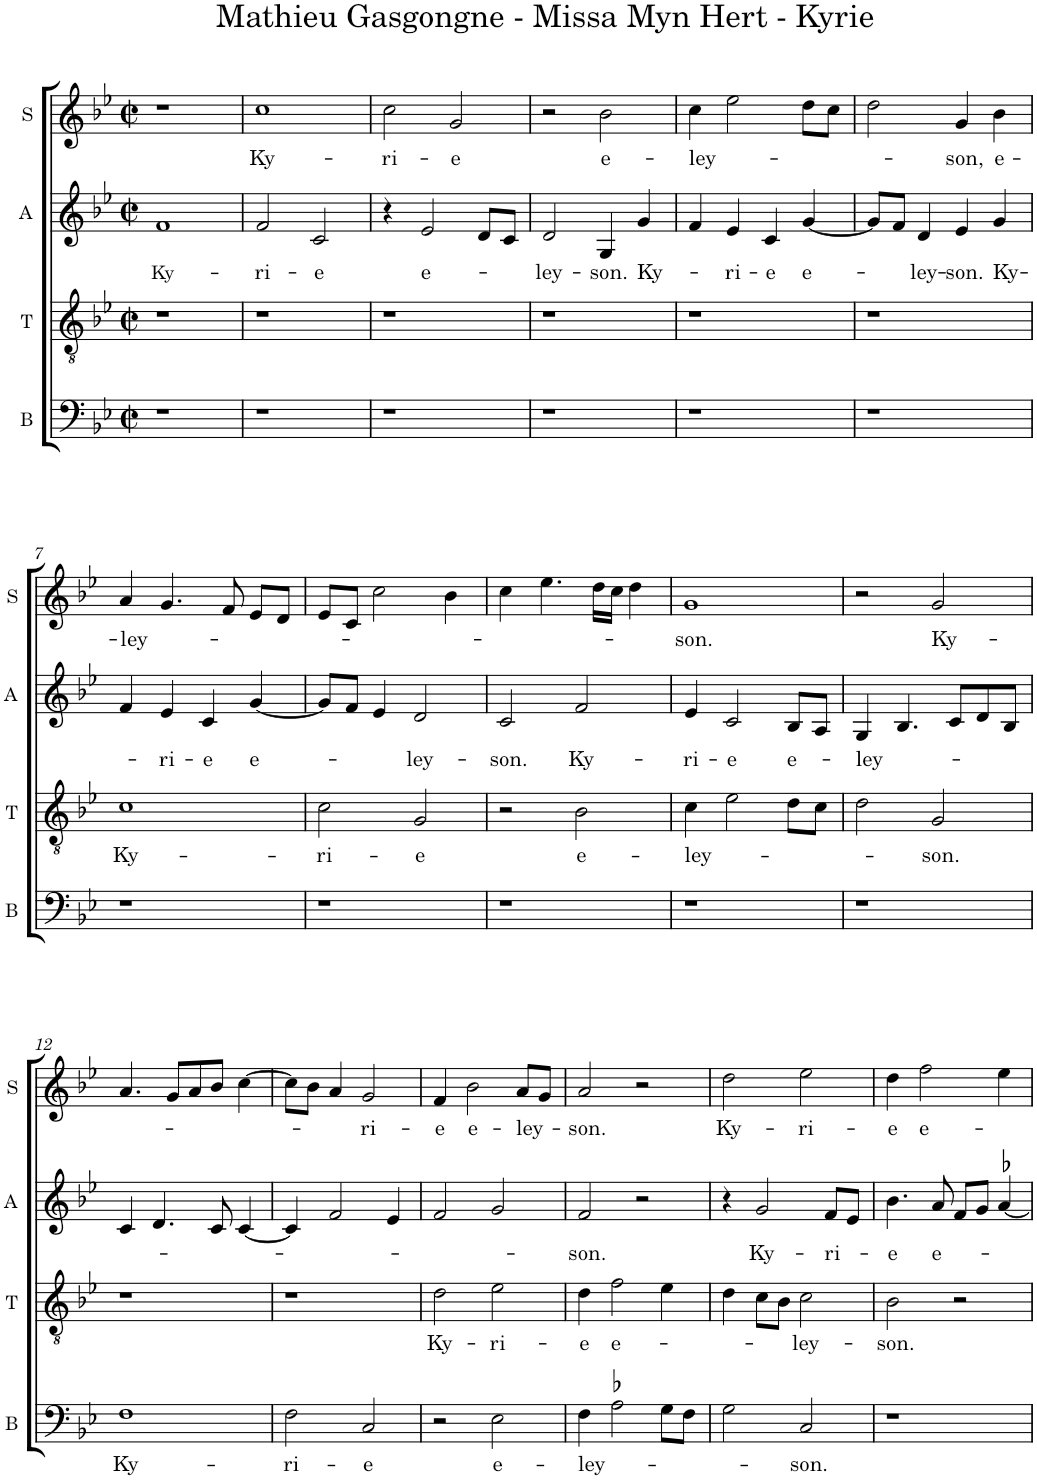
**kern	**text	**kern	**text	**kern	**text	**kern	**text
*part4	*part4	*part3	*part3	*part2	*part2	*part1	*part1
*staff4	*staff4	*staff3	*staff3	*staff2	*staff2	*staff1	*staff1
*I"B	*	*I"T	*	*I"A	*	*I"S	*
*I'B	*	*I'T	*	*I'A	*	*I'S	*
*clefF4	*	*clefGv2	*	*clefG2	*	*clefG2	*
*	*	*	*	*	*	*Trd4c7	*
*k[b-e-]	*	*k[b-e-]	*	*k[b-e-]	*	*k[b-e-]	*
*B-:	*	*B-:	*	*B-:	*	*B-:	*
*M2/2	*	*M2/2	*	*M2/2	*	*M2/2	*
*met(c|)	*	*met(c|)	*	*met(c|)	*	*met(c|)	*
=1	=1	=1	=1	=1	=1	=1	=1
!	!	!	!	!	!	!LO:TX:a:t=Mathieu Gasgongne - Missa Myn Hert - Kyrie	!
!	!	!	!	!	!LO:LY:b	!	!
1r	.	1r	.	1f	Ky-	1r	.
=2	=2	=2	=2	=2	=2	=2	=2
!	!	!	!	!	!LO:LY:b	!	!LO:LY:b
1r	.	1r	.	2f/	-ri-	1cc	Ky-
!	!	!	!	!	!LO:LY:b	!	!
.	.	.	.	2c/	-e	.	.
=3	=3	=3	=3	=3	=3	=3	=3
!	!	!	!	!	!	!	!LO:LY:b
1r	.	1r	.	4r	.	2cc\	-ri-
!	!	!	!	!	!LO:LY:b	!	!
.	.	.	.	2e-/	e-	.	.
!	!	!	!	!	!	!	!LO:LY:b
.	.	.	.	.	.	2g/	-e
.	.	.	.	8d/L	.	.	.
.	.	.	.	8c/J	.	.	.
=4	=4	=4	=4	=4	=4	=4	=4
!	!	!	!	!	!LO:LY:b	!	!
1r	.	1r	.	2d/	-ley-	2r	.
!	!	!	!	!	!LO:LY:b	!	!LO:LY:b
.	.	.	.	4G/	-son.	2b-\	e-
!	!	!	!	!	!LO:LY:b	!	!
.	.	.	.	4g/	Ky-	.	.
=5	=5	=5	=5	=5	=5	=5	=5
!	!	!	!	!	!	!	!LO:LY:b
1r	.	1r	.	4f/	.	4cc\	-ley-
!	!	!	!	!	!LO:LY:b	!	!
.	.	.	.	4e-/	-ri-	2ee-\	.
!	!	!	!	!	!LO:LY:b	!	!
.	.	.	.	4c/	-e	.	.
!	!	!	!	!	!LO:LY:b	!	!
.	.	.	.	[4g/	e-	8dd\L	.
.	.	.	.	.	.	8cc\J	.
=6	=6	=6	=6	=6	=6	=6	=6
1r	.	1r	.	8g/L]	.	2dd\	.
.	.	.	.	8f/J	.	.	.
!	!	!	!	!	!LO:LY:b	!	!
.	.	.	.	4d/	-ley-	.	.
!	!	!	!	!	!LO:LY:b	!	!LO:LY:b
.	.	.	.	4e-/	-son.	4g/	-son,
!	!	!	!	!	!LO:LY:b	!	!LO:LY:b
.	.	.	.	4g/	Ky-	4b-\	e-
!!LO:LB:g=z
=7	=7	=7	=7	=7	=7	=7	=7
!	!	!	!LO:LY:b	!	!	!	!LO:LY:b
1r	.	1c	Ky-	4f/	.	4a/	-ley-
!	!	!	!	!	!LO:LY:b	!	!
.	.	.	.	4e-/	-ri-	4.g/	.
!	!	!	!	!	!LO:LY:b	!	!
.	.	.	.	4c/	-e	.	.
.	.	.	.	.	.	8f/	.
!	!	!	!	!	!LO:LY:b	!	!
.	.	.	.	[4g/	e-	8e-/L	.
.	.	.	.	.	.	8d/J	.
=8	=8	=8	=8	=8	=8	=8	=8
!	!	!	!LO:LY:b	!	!	!	!
1r	.	2c\	-ri-	8g/L]	.	8e-/L	.
.	.	.	.	8f/J	.	8c/J	.
.	.	.	.	4e-/	.	2cc\	.
!	!	!	!LO:LY:b	!	!LO:LY:b	!	!
.	.	2G/	-e	2d/	-ley-	.	.
.	.	.	.	.	.	4b-\	.
=9	=9	=9	=9	=9	=9	=9	=9
!	!	!	!	!	!LO:LY:b	!	!
1r	.	2r	.	2c/	-son.	4cc\	.
.	.	.	.	.	.	4.ee-\	.
!	!	!	!LO:LY:b	!	!LO:LY:b	!	!
.	.	2B-\	e-	2f/	Ky-	.	.
.	.	.	.	.	.	16dd\LL	.
.	.	.	.	.	.	16cc\JJ	.
.	.	.	.	.	.	4dd\	.
=10	=10	=10	=10	=10	=10	=10	=10
!	!	!	!LO:LY:b	!	!LO:LY:b	!	!LO:LY:b
1r	.	4c\	-ley-	4e-/	-ri-	1g	-son.
!	!	!	!	!	!LO:LY:b	!	!
.	.	2e-\	.	2c/	-e	.	.
!	!	!	!	!	!LO:LY:b	!	!
.	.	8d\L	.	8B-/L	e-	.	.
.	.	8c\J	.	8A/J	.	.	.
=11	=11	=11	=11	=11	=11	=11	=11
!	!	!	!	!	!LO:LY:b	!	!
1r	.	2d\	.	4G/	-ley-	2r	.
.	.	.	.	4.B-/	.	.	.
!	!	!	!LO:LY:b	!	!	!	!LO:LY:b
.	.	2G/	-son.	.	.	2g/	Ky-
.	.	.	.	8c/L	.	.	.
.	.	.	.	8d/	.	.	.
.	.	.	.	8B-/J	.	.	.
!!LO:LB:g=z
=12	=12	=12	=12	=12	=12	=12	=12
!	!LO:LY:b	!	!	!	!	!	!
1F	Ky-	1r	.	4c/	.	4.a/	.
.	.	.	.	4.d/	.	.	.
.	.	.	.	.	.	8g/L	.
.	.	.	.	.	.	8a/	.
.	.	.	.	8c/	.	8b-/J	.
.	.	.	.	[4c/	.	[4cc\	.
=13	=13	=13	=13	=13	=13	=13	=13
!	!LO:LY:b	!	!	!	!	!	!
2F\	-ri-	1r	.	4c/]	.	8cc\L]	.
.	.	.	.	.	.	8b-\J	.
.	.	.	.	2f/	.	4a/	.
!	!LO:LY:b	!	!	!	!	!	!LO:LY:b
2C/	-e	.	.	.	.	2g/	-ri-
.	.	.	.	4e-/	.	.	.
=14	=14	=14	=14	=14	=14	=14	=14
!	!	!	!LO:LY:b	!	!	!	!LO:LY:b
2r	.	2d\	Ky-	2f/	.	4f/	-e
!	!	!	!	!	!	!	!LO:LY:b
.	.	.	.	.	.	2b-\	e-
!	!LO:LY:b	!	!LO:LY:b	!	!	!	!
2E-\	e-	2e-\	-ri-	2g/	.	.	.
!	!	!	!	!	!	!	!LO:LY:b
.	.	.	.	.	.	8a/L	-ley-
.	.	.	.	.	.	8g/J	.
=15	=15	=15	=15	=15	=15	=15	=15
!	!LO:LY:b	!	!LO:LY:b	!	!LO:LY:b	!	!LO:LY:b
4F\	-ley-	4d\	-e	2f/	-son.	2a/	-son.
!	!	!	!LO:LY:b	!	!	!	!
2A-X\	.	2f\	e-	.	.	.	.
.	.	.	.	2r	.	2r	.
8G\L	.	4e-\	.	.	.	.	.
8F\J	.	.	.	.	.	.	.
=16	=16	=16	=16	=16	=16	=16	=16
!	!	!	!	!	!	!	!LO:LY:b
2G\	.	4d\	.	4r	.	2dd\	Ky-
!	!	!	!	!	!LO:LY:b	!	!
.	.	8c\L	.	2g/	Ky-	.	.
.	.	8B-\J	.	.	.	.	.
!	!LO:LY:b	!	!LO:LY:b	!	!	!	!LO:LY:b
2C/	-son.	2c\	-ley-	.	.	2ee-\	-ri-
!	!	!	!	!	!LO:LY:b	!	!
.	.	.	.	8f/L	-ri-	.	.
.	.	.	.	8e-/J	.	.	.
=17	=17	=17	=17	=17	=17	=17	=17
!	!	!	!LO:LY:b	!	!LO:LY:b	!	!LO:LY:b
1r	.	2B-\	-son.	4.b-\	-e	4dd\	-e
!	!	!	!	!	!	!	!LO:LY:b
.	.	.	.	.	.	2ff\	e-
!	!	!	!	!	!LO:LY:b	!	!
.	.	.	.	8a/	e-	.	.
.	.	2r	.	8f/L	.	.	.
.	.	.	.	8g/J	.	.	.
.	.	.	.	[4a-X/	.	4ee-\	.
=	=	=	=	=	=	=	=
*-	*-	*-	*-	*-	*-	*-	*-
